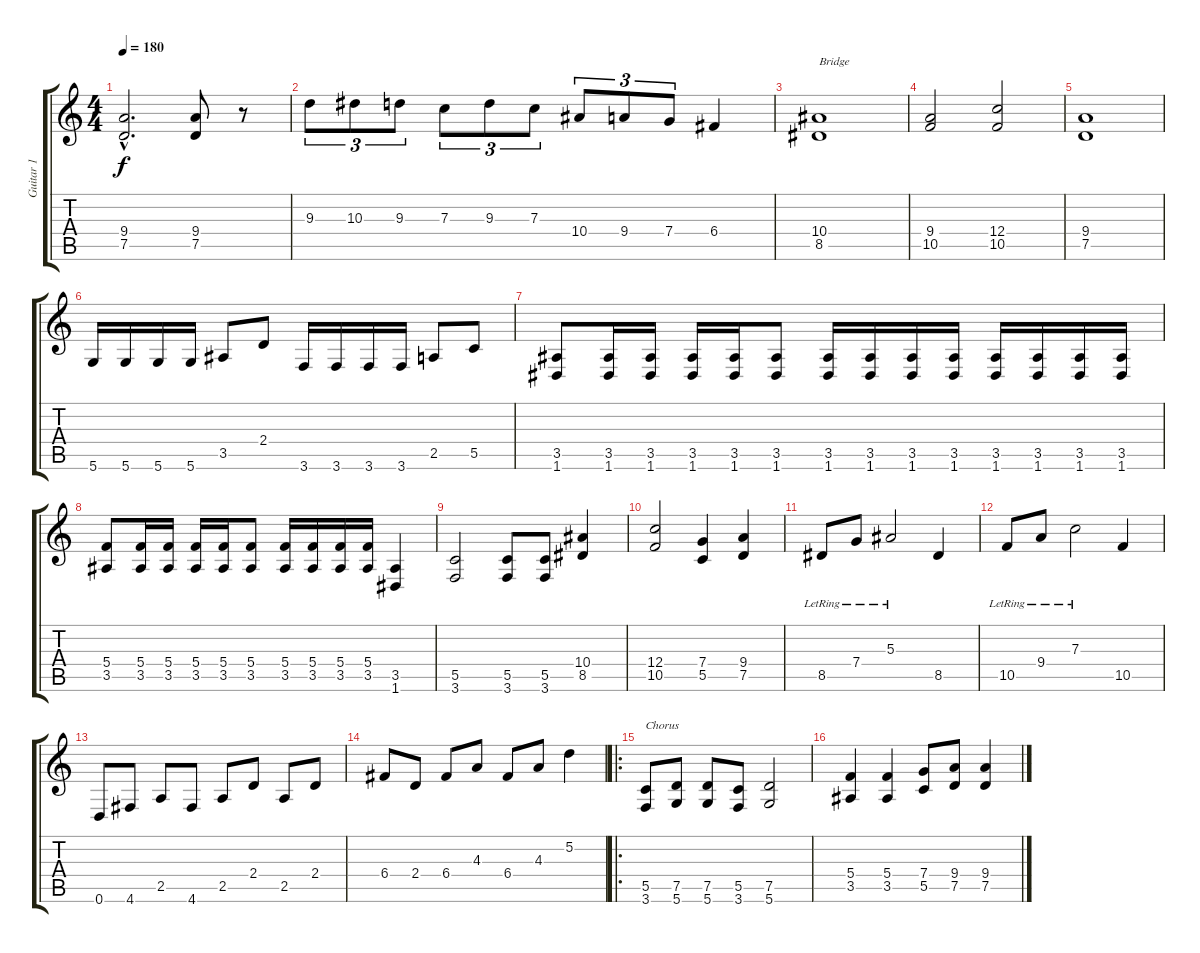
\track ("Guitar 1" "Guitar 1") {instrument acousticguitarnylon}
\staff {score tabs}
\tuning (D4 A3 F3 C3 G2 D2) {hide}
\ts (4 4)
\tempo 180
\clef g2
\ks c
(9.4{hac} 7.5{hac}).2{d dy f} (9.4 7.5).8 r.8 |
9.3.8{tu (3 2)} 10.3.8{tu (3 2)} 9.3.8{tu (3 2)} 7.3.8{tu (3 2)} 9.3.8{tu (3 2)} 7.3.8{tu (3 2)} 10.4.8{tu (3 2)} 9.4.8{tu (3 2)} 7.4.8{tu (3 2)} 6.4.4 |
(10.4 8.5).1{txt "Bridge"} |
(9.4 10.5).2 (12.4 10.5).2 |
(9.4 7.5).1 |
5.6.16 5.6.16 5.6.16 5.6.16 3.5.8 2.4.8 3.6.16 3.6.16 3.6.16 3.6.16 2.5.8 5.5.8 |
(3.5 1.6).8 (3.5 1.6).16 (3.5 1.6).16 (3.5 1.6).16 (3.5 1.6).16 (3.5 1.6).8 (3.5 1.6).16 (3.5 1.6).16 (3.5 1.6).16 (3.5 1.6).16 (3.5 1.6).16 (3.5 1.6).16 (3.5 1.6).16 (3.5 1.6).16 |
(5.4 3.5).8 (5.4 3.5).16 (5.4 3.5).16 (5.4 3.5).16 (5.4 3.5).16 (5.4 3.5).8 (5.4 3.5).16 (5.4 3.5).16 (5.4 3.5).16 (5.4 3.5).16 (3.5 1.6).4 |
(5.5 3.6).2 (5.5 3.6).8 (5.5 3.6).8 (10.4 8.5).4 |
(12.4 10.5).2 (7.4 5.5).4 (9.4 7.5).4 |
8.5{lr}.8 7.4{lr}.8 5.3{lr}.2 8.5.4 |
10.5{lr}.8 9.4{lr}.8 7.3{lr}.2 10.5.4 |
0.6.8 4.6.8 2.5.8 4.6.8 2.5.8 2.4.8 2.5.8 2.4.8 |
6.4.8 2.4.8 6.4.8 4.3.8 6.4.8 4.3.8 5.2.4 |
\ro
(5.5 3.6).8{txt "Chorus"} (7.5 5.6).8 (7.5 5.6).8 (5.5 3.6).8 (7.5 5.6).2 |
(5.4 3.5).4 (5.4 3.5).4 (7.4 5.5).8 (9.4 7.5).8 (9.4 7.5).4
